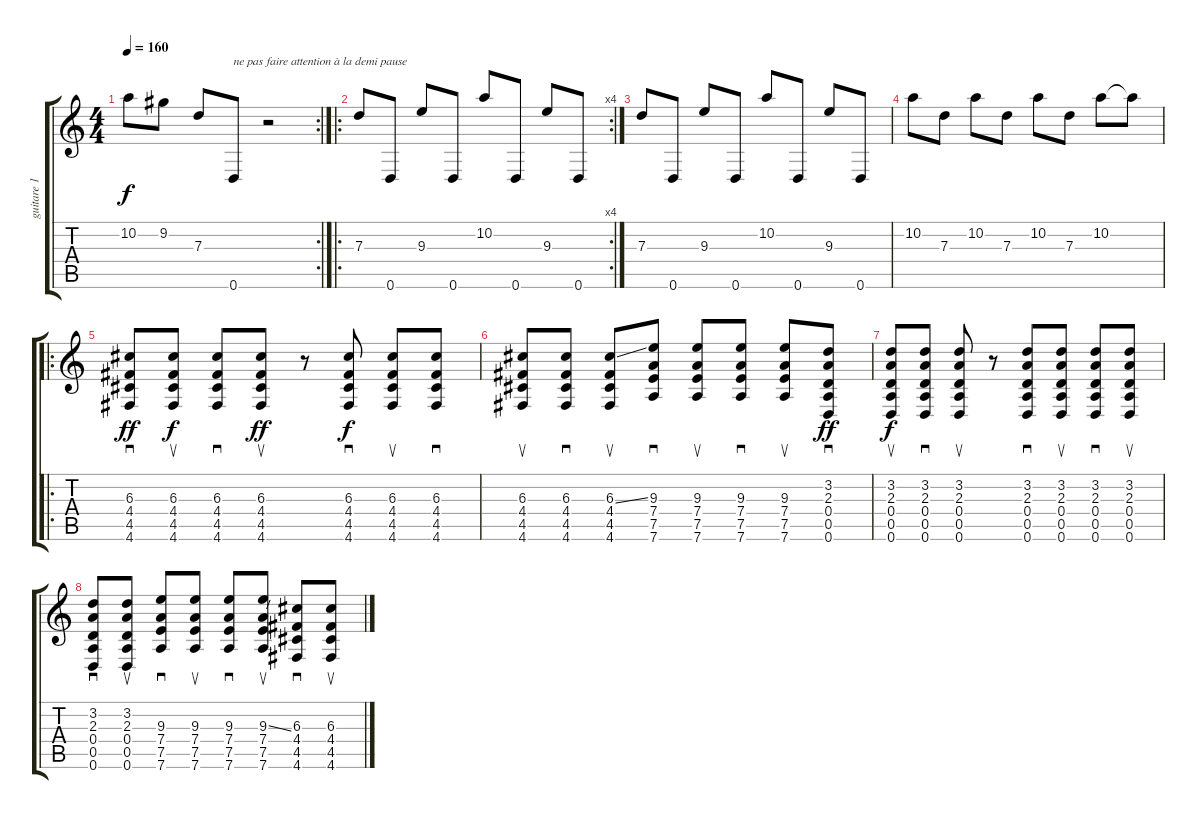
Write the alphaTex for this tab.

\track ("guitare 1" "guitare 1") {instrument overdrivenguitar}
\staff {score tabs}
\tuning (E4 B3 G3 D3 A2 D2) {hide}
\rc 2
\ts (4 4)
\tempo 160
\clef g2
\ks c
10.2.8{dy f} 9.2.8 7.3.8 0.6.8{txt "ne pas faire attention à la demi pause"} r.2 |
\ro
\rc 4
7.3.8 0.6.8 9.3.8 0.6.8 10.2.8 0.6.8 9.3.8 0.6.8 |
7.3.8 0.6.8 9.3.8 0.6.8 10.2.8 0.6.8 9.3.8 0.6.8 |
10.2.8 7.3.8 10.2.8 7.3.8 10.2.8 7.3.8 10.2.8 10.2{t}.8 |
\ro
(6.3 4.4 4.5 4.6).8{sd dy ff} (6.3 4.4 4.5 4.6).8{su dy f} (6.3 4.4 4.5 4.6).8{sd} (6.3 4.4 4.5 4.6).8{su dy ff} r.8 (6.3 4.4 4.5 4.6).8{sd dy f} (6.3 4.4 4.5 4.6).8{su} (6.3 4.4 4.5 4.6).8{sd} |
(6.3 4.4 4.5 4.6).8{su} (6.3 4.4 4.5 4.6).8{sd} (6.3{ss} 4.4 4.5 4.6).8{su} (9.3 7.4 7.5 7.6).8{sd} (9.3 7.4 7.5 7.6).8{su} (9.3 7.4 7.5 7.6).8{sd} (9.3 7.4 7.5 7.6).8{su} (3.2 2.3 0.4 0.5 0.6).8{sd dy ff} |
(3.2 2.3 0.4 0.5 0.6).8{su dy f} (3.2 2.3 0.4 0.5 0.6).8{sd} (3.2 2.3 0.4 0.5 0.6).8{su} r.8 (3.2 2.3 0.4 0.5 0.6).8{sd} (3.2 2.3 0.4 0.5 0.6).8{su} (3.2 2.3 0.4 0.5 0.6).8{sd} (3.2 2.3 0.4 0.5 0.6).8{su} |
(3.2 2.3 0.4 0.5 0.6).8{sd} (3.2 2.3 0.4 0.5 0.6).8{su} (9.3 7.4 7.5 7.6).8{sd} (9.3 7.4 7.5 7.6).8{su} (9.3 7.4 7.5 7.6).8{sd} (9.3{ss} 7.4 7.5 7.6).8{su} (6.3 4.4 4.5 4.6).8{sd} (6.3 4.4 4.5 4.6).8{su}
